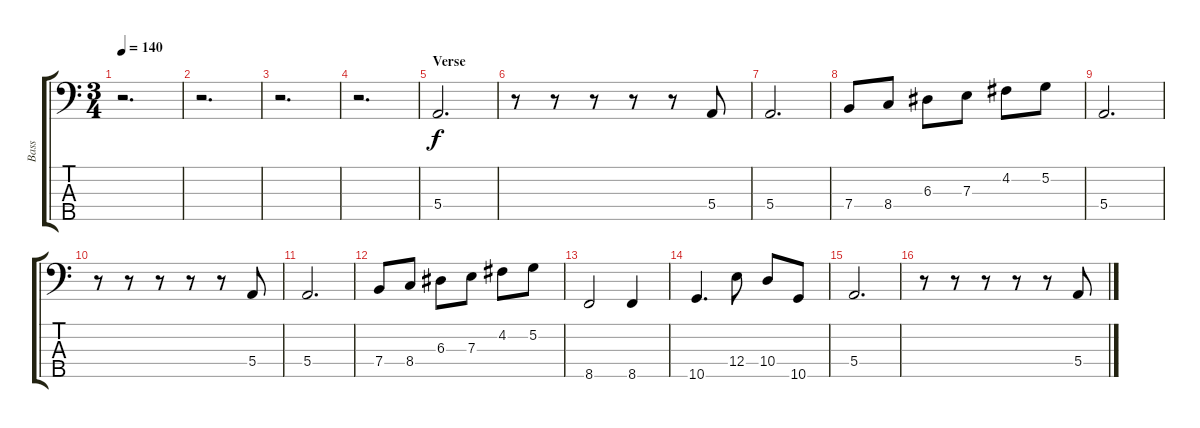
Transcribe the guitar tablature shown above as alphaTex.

\track ("Bass" "Bass") {instrument electricbassfinger}
\staff {score tabs}
\tuning (G2 D2 A1 E1 A0) {hide}
\ts (3 4)
\tempo 140
\clef f4
\ks c
r.2{d dy f} |
r.2{d} |
r.2{d} |
r.2{d} |
\section ("" "Verse")
5.4.2{d} |
r.8 r.8 r.8 r.8 r.8 5.4.8 |
5.4.2{d} |
7.4.8 8.4.8 6.3.8 7.3.8 4.2.8 5.2.8 |
5.4.2{d} |
r.8 r.8 r.8 r.8 r.8 5.4.8 |
5.4.2{d} |
7.4.8 8.4.8 6.3.8 7.3.8 4.2.8 5.2.8 |
8.5.2 8.5.4 |
10.5.4{d} 12.4.8 10.4.8 10.5.8 |
5.4.2{d} |
r.8 r.8 r.8 r.8 r.8 5.4.8
